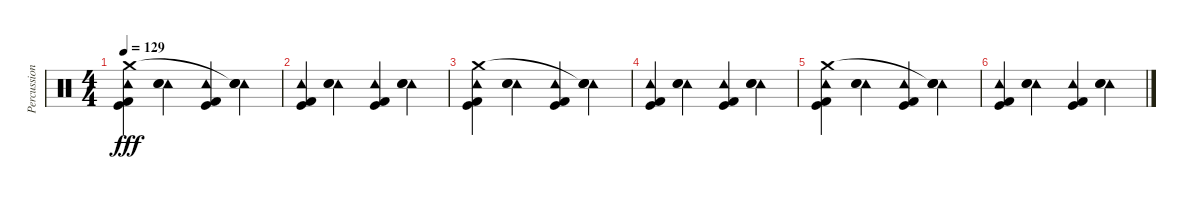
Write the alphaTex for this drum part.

\track ("Percussions" "Percussion") {instrument percussion}
\staff {score}
\articulation defaults
\ts (4 4)
\tempo 129
\clef neutral
\ks c
("Tambourine (hit)" "Kick (hit) 2" "Kick (hit)" "Crash medium (hit)").4{dy fff} ("Tambourine (hit)" "Electric Snare (hit)" "Snare (hit) 2").4 ("Tambourine (hit)" "Kick (hit) 2" "Kick (hit)").4 ("Tambourine (hit)" "Electric Snare (hit)" "Snare (hit) 2" "Snare (hit)"{t}).4 |
("Tambourine (hit)" "Kick (hit) 2" "Kick (hit)").4 ("Tambourine (hit)" "Electric Snare (hit)" "Snare (hit) 2").4 ("Tambourine (hit)" "Kick (hit) 2" "Kick (hit)").4 ("Tambourine (hit)" "Electric Snare (hit)" "Snare (hit) 2").4 |
("Tambourine (hit)" "Kick (hit) 2" "Kick (hit)" "Crash medium (hit)").4 ("Tambourine (hit)" "Electric Snare (hit)" "Snare (hit) 2").4 ("Tambourine (hit)" "Kick (hit) 2" "Kick (hit)").4 ("Tambourine (hit)" "Electric Snare (hit)" "Snare (hit) 2" "Snare (hit)"{t}).4 |
("Tambourine (hit)" "Kick (hit) 2" "Kick (hit)").4{volume 0} ("Tambourine (hit)" "Electric Snare (hit)" "Snare (hit) 2").4 ("Tambourine (hit)" "Kick (hit) 2" "Kick (hit)").4 ("Tambourine (hit)" "Electric Snare (hit)" "Snare (hit) 2").4 |
("Tambourine (hit)" "Kick (hit) 2" "Kick (hit)" "Crash medium (hit)").4 ("Tambourine (hit)" "Electric Snare (hit)" "Snare (hit) 2").4 ("Tambourine (hit)" "Kick (hit) 2" "Kick (hit)").4 ("Tambourine (hit)" "Electric Snare (hit)" "Snare (hit) 2" "Snare (hit)"{t}).4 |
("Tambourine (hit)" "Kick (hit) 2" "Kick (hit)").4 ("Tambourine (hit)" "Electric Snare (hit)" "Snare (hit) 2").4 ("Tambourine (hit)" "Kick (hit) 2" "Kick (hit)").4 ("Tambourine (hit)" "Electric Snare (hit)" "Snare (hit) 2").4
